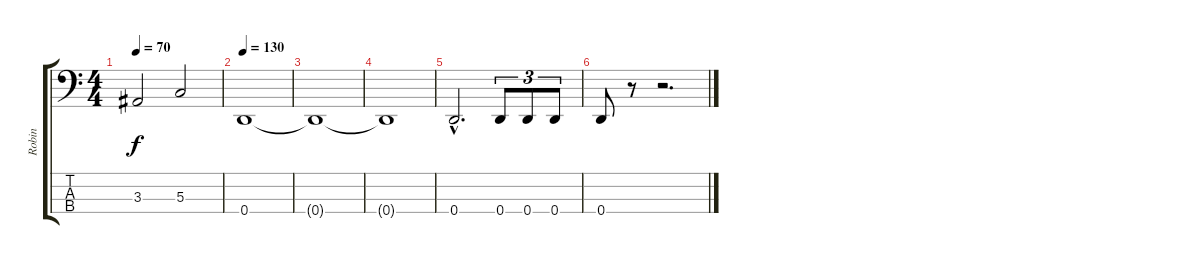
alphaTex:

\track ("Robin" "Robin") {instrument electricbasspick}
\staff {score tabs}
\tuning (F2 C2 G1 D1) {hide}
\ts (4 4)
\tempo 70
\clef f4
\ks c
3.3.2{dy f} 5.3.2 |
\tempo 130
0.4.1 |
0.4{t}.1 |
0.4{t}.1 |
0.4{hac}.2{d} 0.4.8{tu (3 2)} 0.4.8{tu (3 2)} 0.4.8{tu (3 2)} |
0.4.8 r.8 r.2{d}
